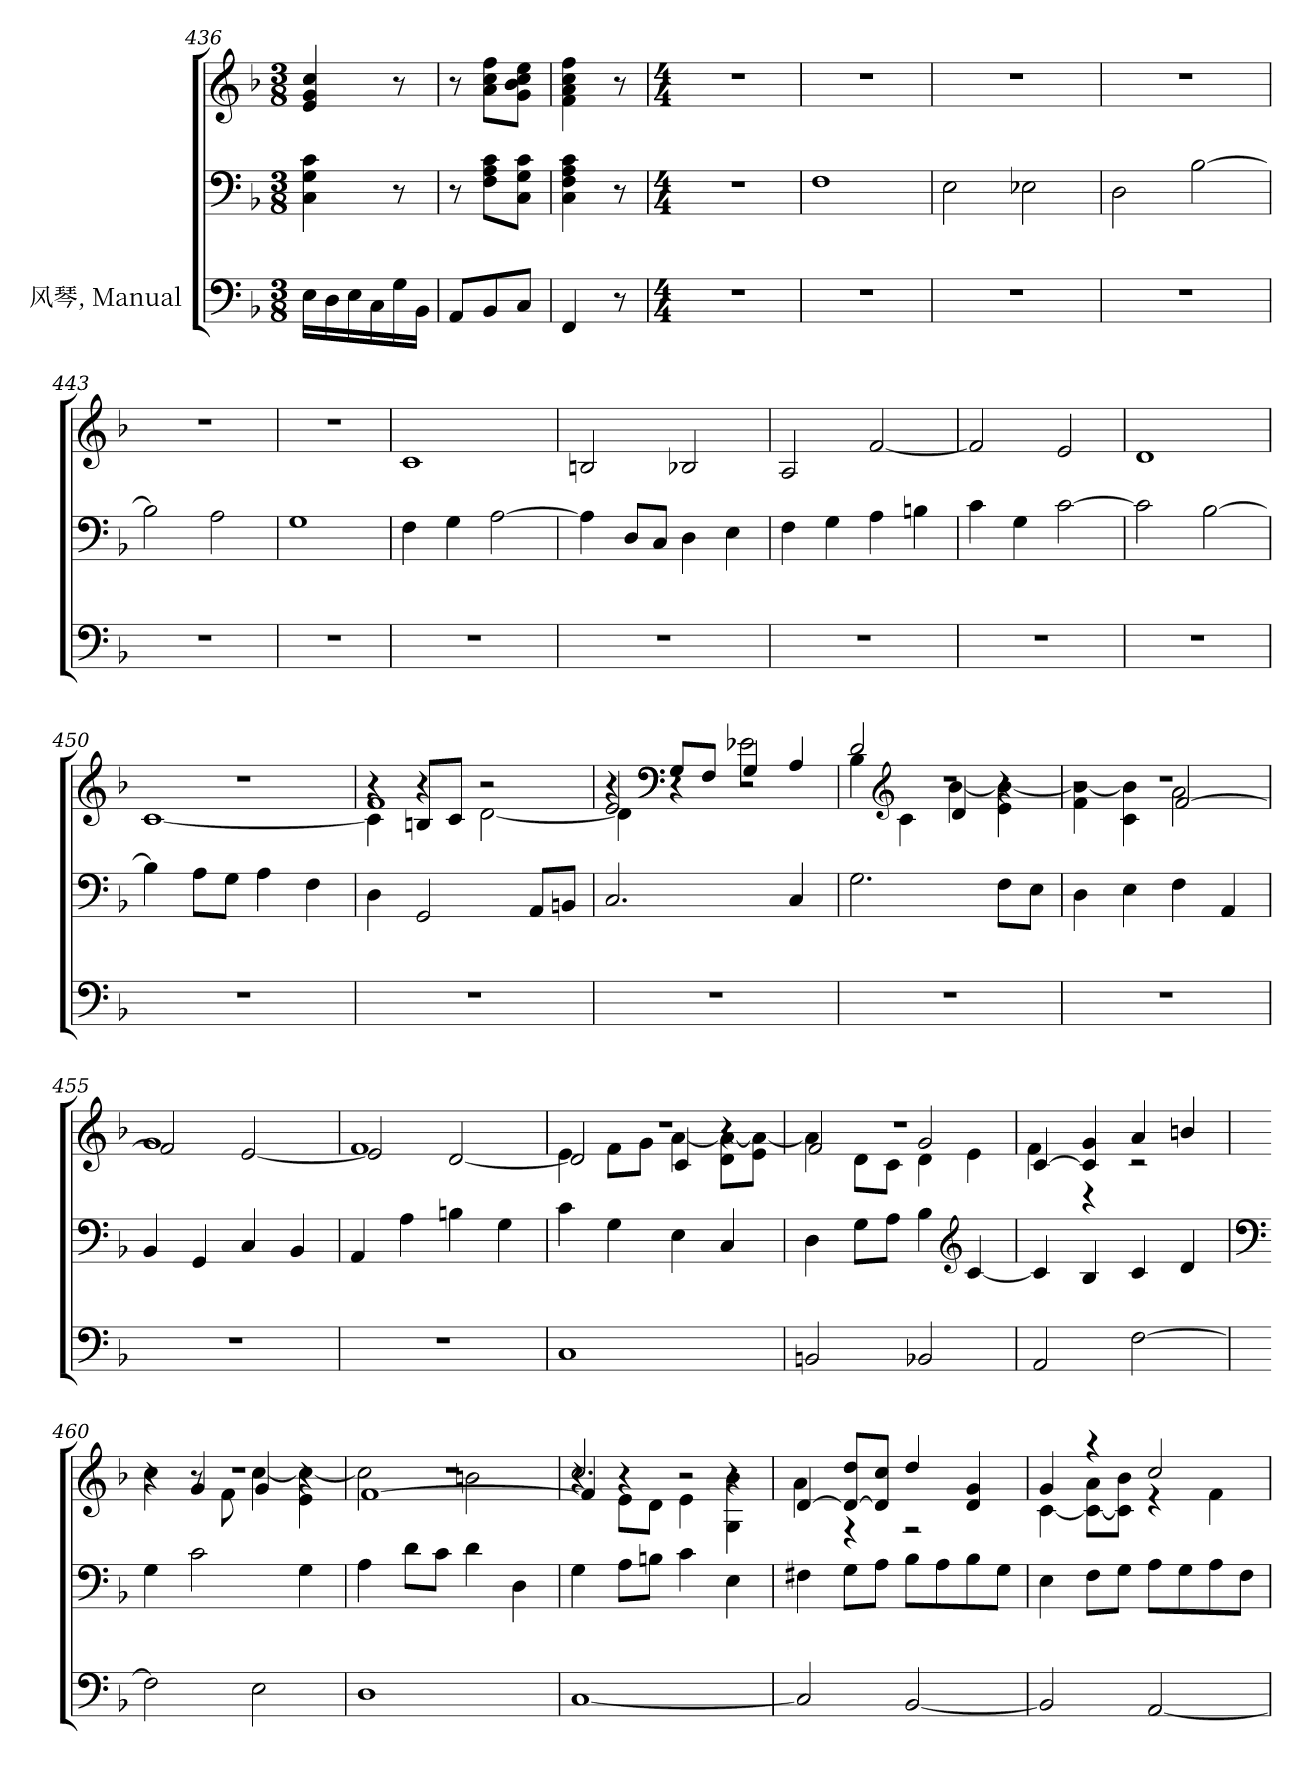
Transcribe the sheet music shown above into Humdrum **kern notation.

**kern	**kern	**kern
*part1	*part1	*part1
*staff3	*staff2	*staff1
*I"风琴, Manual	*	*
!!LO:LB:g=z
*clefF4	*clefF4	*clefG2
*k[b-]	*k[b-]	*k[b-]
*M3/8	*M3/8	*M3/8
=436	=436	=436
16E\LL	4C\ 4G\ 4c\	4e/ 4g/ 4cc/
16D\	.	.
16E\	.	.
16C\	.	.
16G\	8r	8r
16BB-\JJ	.	.
=437	=437	=437
*	*	*MM55
8AA/L	8r	8r
8BB-/	8F\ 8A\ 8c\L	8a\ 8cc\ 8ff\L
8C/J	8C\ 8G\ 8c\J	8g\ 8b-\ 8cc\ 8ee\J
=438	=438	=438
*	*	*MM30
4FF/	4C\ 4F\ 4A\ 4c\	4f\ 4a\ 4cc\ 4ff\
8r	8r	8r
=439	=439	=439
*M4/4	*M4/4	*M4/4
1r	1r	1r
=440	=440	=440
1r	1F	1r
=441	=441	=441
1r	2E\	1r
.	2E-X\	.
=442	=442	=442
1r	2D\	1r
.	[2B-\	.
=443	=443	=443
1r	2B-\]	1r
.	2A\	.
=444	=444	=444
1r	1G	1r
=445	=445	=445
1r	4F\	1c
.	4G\	.
.	[2A\	.
=446	=446	=446
1r	4A\]	2Bn/
.	8D/L	.
.	8C/J	.
.	4D\	2B-X/
.	4E\	.
!!LO:LB:g=z
=447	=447	=447
1r	4F\	2A/
.	4G\	.
.	4A\	[2f/
.	4Bn\	.
=448	=448	=448
1r	4c\	2f/]
.	4G\	.
.	[2c\	2e/
=449	=449	=449
1r	2c\]	1d
.	[2B-\	.
=450	=450	=450
*	*	*^
1r	4B-\]	1r	[1c
.	8A\L	.	.
.	8G\J	.	.
.	4A\	.	.
.	4F\	.	.
=451	=451	=451	=451
*	*	*	*^
1r	4D\	1f	4c\]	4r
.	2GG/	.	4r	8Bn/L
.	.	.	.	8c/J
.	.	.	[2d\	2r
.	8AA/L	.	.	.
.	8BBn/J	.	.	.
=452	=452	=452	=452	=452
1r	2.C/	2e/	4d\]	4r
*	*	*clefF4	*	*
.	.	.	4r	8G/L
.	.	.	.	8F/J
.	.	2r	2e-X\	4G/
.	4C/	.	.	4A/
=453	=453	=453	=453	=453
1r	2.G\	1r	4B-\	2d/
*	*	*clefG2	*	*
.	.	.	4c\	.
.	.	.	[4b-\	4d/
.	8F\L	.	4e\ 4b-\_	4r
.	8E\J	.	.	.
!!LO:LB:g=z	!!	!!
=454	=454	=454	=454	=454
1r	4D\	1r	4f\ 4b-\_	2r
.	4E\	.	4c\ 4b-\]	.
.	4F\	.	2a\	[2f/
.	4AA/	.	.	.
*	*	*	*v	*v
=455	=455	=455	=455
1r	4BB-/	1g	2f/]
.	4GG/	.	.
.	4C/	.	[2e/
.	4BB-/	.	.
=456	=456	=456	=456
1r	4AA/	1f	2e/]
.	4A\	.	.
.	4Bn\	.	[2d/
.	4G\	.	.
=457	=457	=457	=457
*	*	*	*^
1C	4c\	1r	4e\	2d/]
.	4G\	.	8f\L	.
.	.	.	8g\J	.
.	4E\	.	[4a\	4c/
.	4C/	.	8d\ 8a\_L	4r
.	.	.	8e\ 8a\_J	.
=458	=458	=458	=458	=458
2BBn/	4D\	1r	4a\]	2f/
.	8G\L	.	8d\L	.
.	8A\J	.	8c\J	.
2BB-X/	4B-\	.	4d\	2g/
*	*clefG2	*	*	*
.	[4c/	.	4e\	.
*	*	*	*v	*v
=459	=459	=459	=459
2AA/	4c/]	[4c/	4f\
.	4B-/	4c/] 4g/	4r
[2F\	4c/	4a/	2r
.	4d/	4bn/	.
*	*	*v	*v
!!LO:PB:g=z
=460	=460	=460
*	*clefF4	*
*	*	*^
*	*	*	*^
2F\]	4G\	1r	4cc\	4r
.	2c\	.	8r	4g/
.	.	.	8f\	.
2E\	.	.	[4cc\	4g/
.	4G\	.	4e\ 4cc\_	4r
=461	=461	=461	=461	=461
1D	4A\	1r	2cc\]	[1f
.	8d\L	.	.	.
.	8c\J	.	.	.
.	4d\	.	2bn\	.
.	4D\	.	.	.
=462	=462	=462	=462	=462
[1C	4G\	2.cc/	4r	4f/]
.	8A\L	.	8e\L	4r
.	8Bn\J	.	8d\J	.
.	4c\	.	4e\	2r
.	4E\	4r	4G\ 4b-\	.
*	*	*	*v	*v
=463	=463	=463	=463
2C/]	4F#X\	[4d/	4a\
.	8G\L	8d/_ 8dd/L	4r
.	8A\J	8d/] 8cc/J	.
[2BB-/	8B-\L	4dd/	2r
.	8A\	.	.
.	8B-\	4d/ 4g/	.
.	8G\J	.	.
=464	=464	=464	=464
2BB-/]	4E\	4g/	[4c\
.	8F\L	4r	8c\_ 8a\L
.	8G\J	.	8c\] 8b-\J
[2AA/	8A\L	2cc/	4r
.	8G\	.	.
.	8A\	.	4f\
.	8F\J	.	.
*	*	*v	*v
=	=	=
*-	*-	*-
